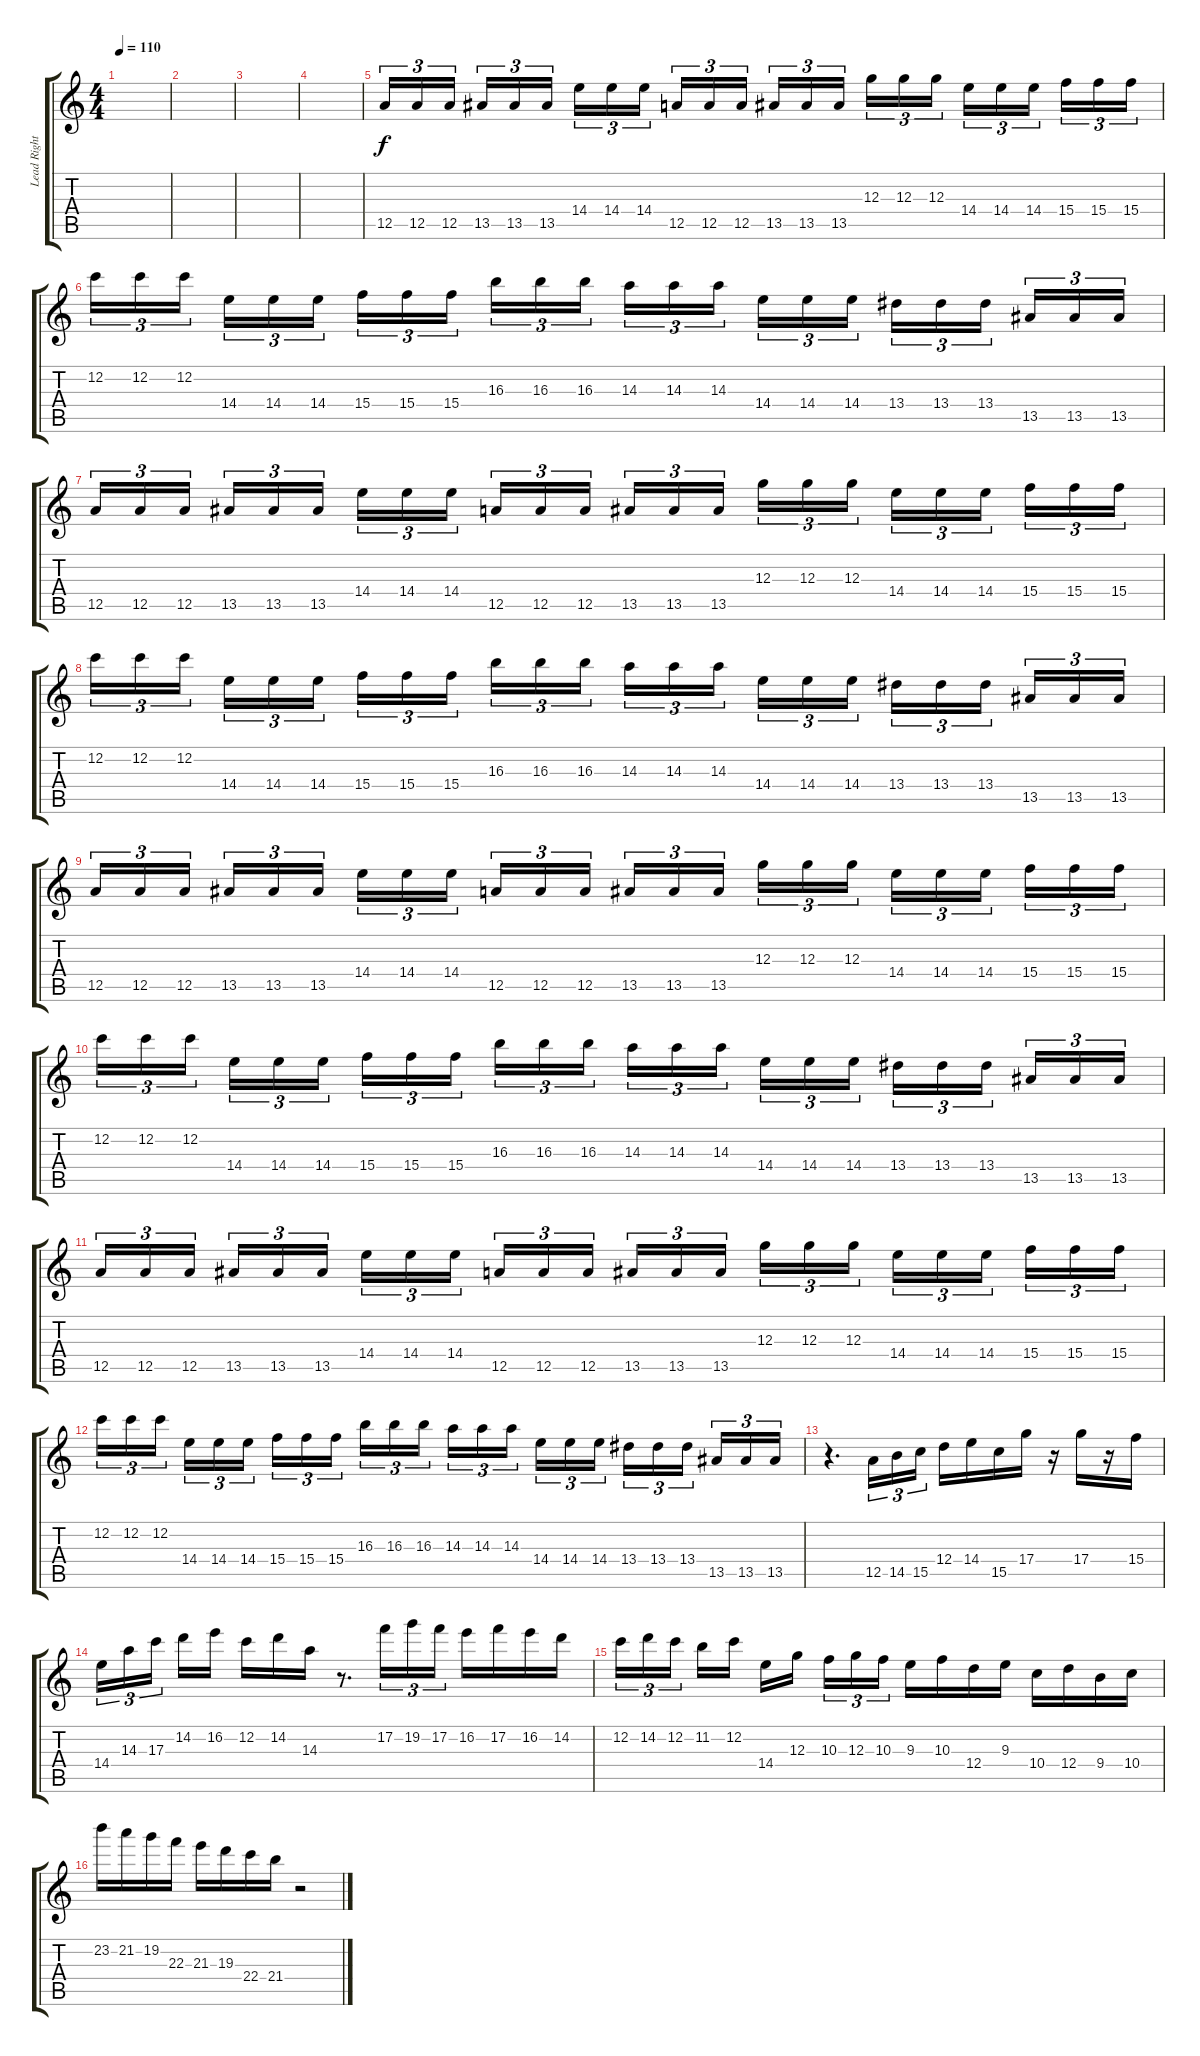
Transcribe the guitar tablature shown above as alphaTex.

\track ("Lead Right" "Lead Right") {instrument overdrivenguitar}
\staff {score tabs}
\tuning (F4 C4 G3 D3 A2 E2) {hide}
\ts (4 4)
\tempo 110
\clef g2
\ks c
|
|
|
|
12.5.16{tu (3 2)} 12.5.16{tu (3 2)} 12.5.16{tu (3 2) beam splitsecondary} 13.5.16{tu (3 2)} 13.5.16{tu (3 2)} 13.5.16{tu (3 2)} 14.4.16{tu (3 2)} 14.4.16{tu (3 2)} 14.4.16{tu (3 2) beam splitsecondary} 12.5.16{tu (3 2)} 12.5.16{tu (3 2)} 12.5.16{tu (3 2)} 13.5.16{tu (3 2)} 13.5.16{tu (3 2)} 13.5.16{tu (3 2) beam splitsecondary} 12.3.16{tu (3 2)} 12.3.16{tu (3 2)} 12.3.16{tu (3 2)} 14.4.16{tu (3 2)} 14.4.16{tu (3 2)} 14.4.16{tu (3 2) beam splitsecondary} 15.4.16{tu (3 2)} 15.4.16{tu (3 2)} 15.4.16{tu (3 2)} |
12.2.16{tu (3 2)} 12.2.16{tu (3 2)} 12.2.16{tu (3 2) beam splitsecondary} 14.4.16{tu (3 2)} 14.4.16{tu (3 2)} 14.4.16{tu (3 2)} 15.4.16{tu (3 2)} 15.4.16{tu (3 2)} 15.4.16{tu (3 2) beam splitsecondary} 16.3.16{tu (3 2)} 16.3.16{tu (3 2)} 16.3.16{tu (3 2)} 14.3.16{tu (3 2)} 14.3.16{tu (3 2)} 14.3.16{tu (3 2) beam splitsecondary} 14.4.16{tu (3 2)} 14.4.16{tu (3 2)} 14.4.16{tu (3 2)} 13.4.16{tu (3 2)} 13.4.16{tu (3 2)} 13.4.16{tu (3 2) beam splitsecondary} 13.5.16{tu (3 2)} 13.5.16{tu (3 2)} 13.5.16{tu (3 2)} |
12.5.16{tu (3 2)} 12.5.16{tu (3 2)} 12.5.16{tu (3 2) beam splitsecondary} 13.5.16{tu (3 2)} 13.5.16{tu (3 2)} 13.5.16{tu (3 2)} 14.4.16{tu (3 2)} 14.4.16{tu (3 2)} 14.4.16{tu (3 2) beam splitsecondary} 12.5.16{tu (3 2)} 12.5.16{tu (3 2)} 12.5.16{tu (3 2)} 13.5.16{tu (3 2)} 13.5.16{tu (3 2)} 13.5.16{tu (3 2) beam splitsecondary} 12.3.16{tu (3 2)} 12.3.16{tu (3 2)} 12.3.16{tu (3 2)} 14.4.16{tu (3 2)} 14.4.16{tu (3 2)} 14.4.16{tu (3 2) beam splitsecondary} 15.4.16{tu (3 2)} 15.4.16{tu (3 2)} 15.4.16{tu (3 2)} |
12.2.16{tu (3 2)} 12.2.16{tu (3 2)} 12.2.16{tu (3 2) beam splitsecondary} 14.4.16{tu (3 2)} 14.4.16{tu (3 2)} 14.4.16{tu (3 2)} 15.4.16{tu (3 2)} 15.4.16{tu (3 2)} 15.4.16{tu (3 2) beam splitsecondary} 16.3.16{tu (3 2)} 16.3.16{tu (3 2)} 16.3.16{tu (3 2)} 14.3.16{tu (3 2)} 14.3.16{tu (3 2)} 14.3.16{tu (3 2) beam splitsecondary} 14.4.16{tu (3 2)} 14.4.16{tu (3 2)} 14.4.16{tu (3 2)} 13.4.16{tu (3 2)} 13.4.16{tu (3 2)} 13.4.16{tu (3 2) beam splitsecondary} 13.5.16{tu (3 2)} 13.5.16{tu (3 2)} 13.5.16{tu (3 2)} |
12.5.16{tu (3 2)} 12.5.16{tu (3 2)} 12.5.16{tu (3 2) beam splitsecondary} 13.5.16{tu (3 2)} 13.5.16{tu (3 2)} 13.5.16{tu (3 2)} 14.4.16{tu (3 2)} 14.4.16{tu (3 2)} 14.4.16{tu (3 2) beam splitsecondary} 12.5.16{tu (3 2)} 12.5.16{tu (3 2)} 12.5.16{tu (3 2)} 13.5.16{tu (3 2)} 13.5.16{tu (3 2)} 13.5.16{tu (3 2) beam splitsecondary} 12.3.16{tu (3 2)} 12.3.16{tu (3 2)} 12.3.16{tu (3 2)} 14.4.16{tu (3 2)} 14.4.16{tu (3 2)} 14.4.16{tu (3 2) beam splitsecondary} 15.4.16{tu (3 2)} 15.4.16{tu (3 2)} 15.4.16{tu (3 2)} |
12.2.16{tu (3 2)} 12.2.16{tu (3 2)} 12.2.16{tu (3 2) beam splitsecondary} 14.4.16{tu (3 2)} 14.4.16{tu (3 2)} 14.4.16{tu (3 2)} 15.4.16{tu (3 2)} 15.4.16{tu (3 2)} 15.4.16{tu (3 2) beam splitsecondary} 16.3.16{tu (3 2)} 16.3.16{tu (3 2)} 16.3.16{tu (3 2)} 14.3.16{tu (3 2)} 14.3.16{tu (3 2)} 14.3.16{tu (3 2) beam splitsecondary} 14.4.16{tu (3 2)} 14.4.16{tu (3 2)} 14.4.16{tu (3 2)} 13.4.16{tu (3 2)} 13.4.16{tu (3 2)} 13.4.16{tu (3 2) beam splitsecondary} 13.5.16{tu (3 2)} 13.5.16{tu (3 2)} 13.5.16{tu (3 2)} |
12.5.16{tu (3 2)} 12.5.16{tu (3 2)} 12.5.16{tu (3 2) beam splitsecondary} 13.5.16{tu (3 2)} 13.5.16{tu (3 2)} 13.5.16{tu (3 2)} 14.4.16{tu (3 2)} 14.4.16{tu (3 2)} 14.4.16{tu (3 2) beam splitsecondary} 12.5.16{tu (3 2)} 12.5.16{tu (3 2)} 12.5.16{tu (3 2)} 13.5.16{tu (3 2)} 13.5.16{tu (3 2)} 13.5.16{tu (3 2) beam splitsecondary} 12.3.16{tu (3 2)} 12.3.16{tu (3 2)} 12.3.16{tu (3 2)} 14.4.16{tu (3 2)} 14.4.16{tu (3 2)} 14.4.16{tu (3 2) beam splitsecondary} 15.4.16{tu (3 2)} 15.4.16{tu (3 2)} 15.4.16{tu (3 2)} |
12.2.16{tu (3 2)} 12.2.16{tu (3 2)} 12.2.16{tu (3 2) beam splitsecondary} 14.4.16{tu (3 2)} 14.4.16{tu (3 2)} 14.4.16{tu (3 2)} 15.4.16{tu (3 2)} 15.4.16{tu (3 2)} 15.4.16{tu (3 2) beam splitsecondary} 16.3.16{tu (3 2)} 16.3.16{tu (3 2)} 16.3.16{tu (3 2)} 14.3.16{tu (3 2)} 14.3.16{tu (3 2)} 14.3.16{tu (3 2) beam splitsecondary} 14.4.16{tu (3 2)} 14.4.16{tu (3 2)} 14.4.16{tu (3 2)} 13.4.16{tu (3 2)} 13.4.16{tu (3 2)} 13.4.16{tu (3 2) beam splitsecondary} 13.5.16{tu (3 2)} 13.5.16{tu (3 2)} 13.5.16{tu (3 2)} |
r.4{d} 12.5.16{tu (3 2)} 14.5.16{tu (3 2)} 15.5.16{tu (3 2)} 12.4.16 14.4.16 15.5.16 17.4.16 r.16 17.4.16 r.16 15.4.16 |
14.4.16{tu (3 2)} 14.3.16{tu (3 2)} 17.3.16{tu (3 2) beam splitsecondary} 14.2.16 16.2.16 12.2.16 14.2.16 14.3.16 r.8{d} 17.2.16{tu (3 2)} 19.2.16{tu (3 2)} 17.2.16{tu (3 2)} 16.2.16 17.2.16 16.2.16 14.2.16 |
12.2.16{tu (3 2)} 14.2.16{tu (3 2)} 12.2.16{tu (3 2) beam splitsecondary} 11.2.16 12.2.16 14.4.16 12.3.16{beam splitsecondary} 10.3.16{tu (3 2)} 12.3.16{tu (3 2)} 10.3.16{tu (3 2)} 9.3.16 10.3.16 12.4.16 9.3.16 10.4.16 12.4.16 9.4.16 10.4.16 |
23.2.16 21.2.16 19.2.16 22.3.16 21.3.16 19.3.16 22.4.16 21.4.16 r.2
